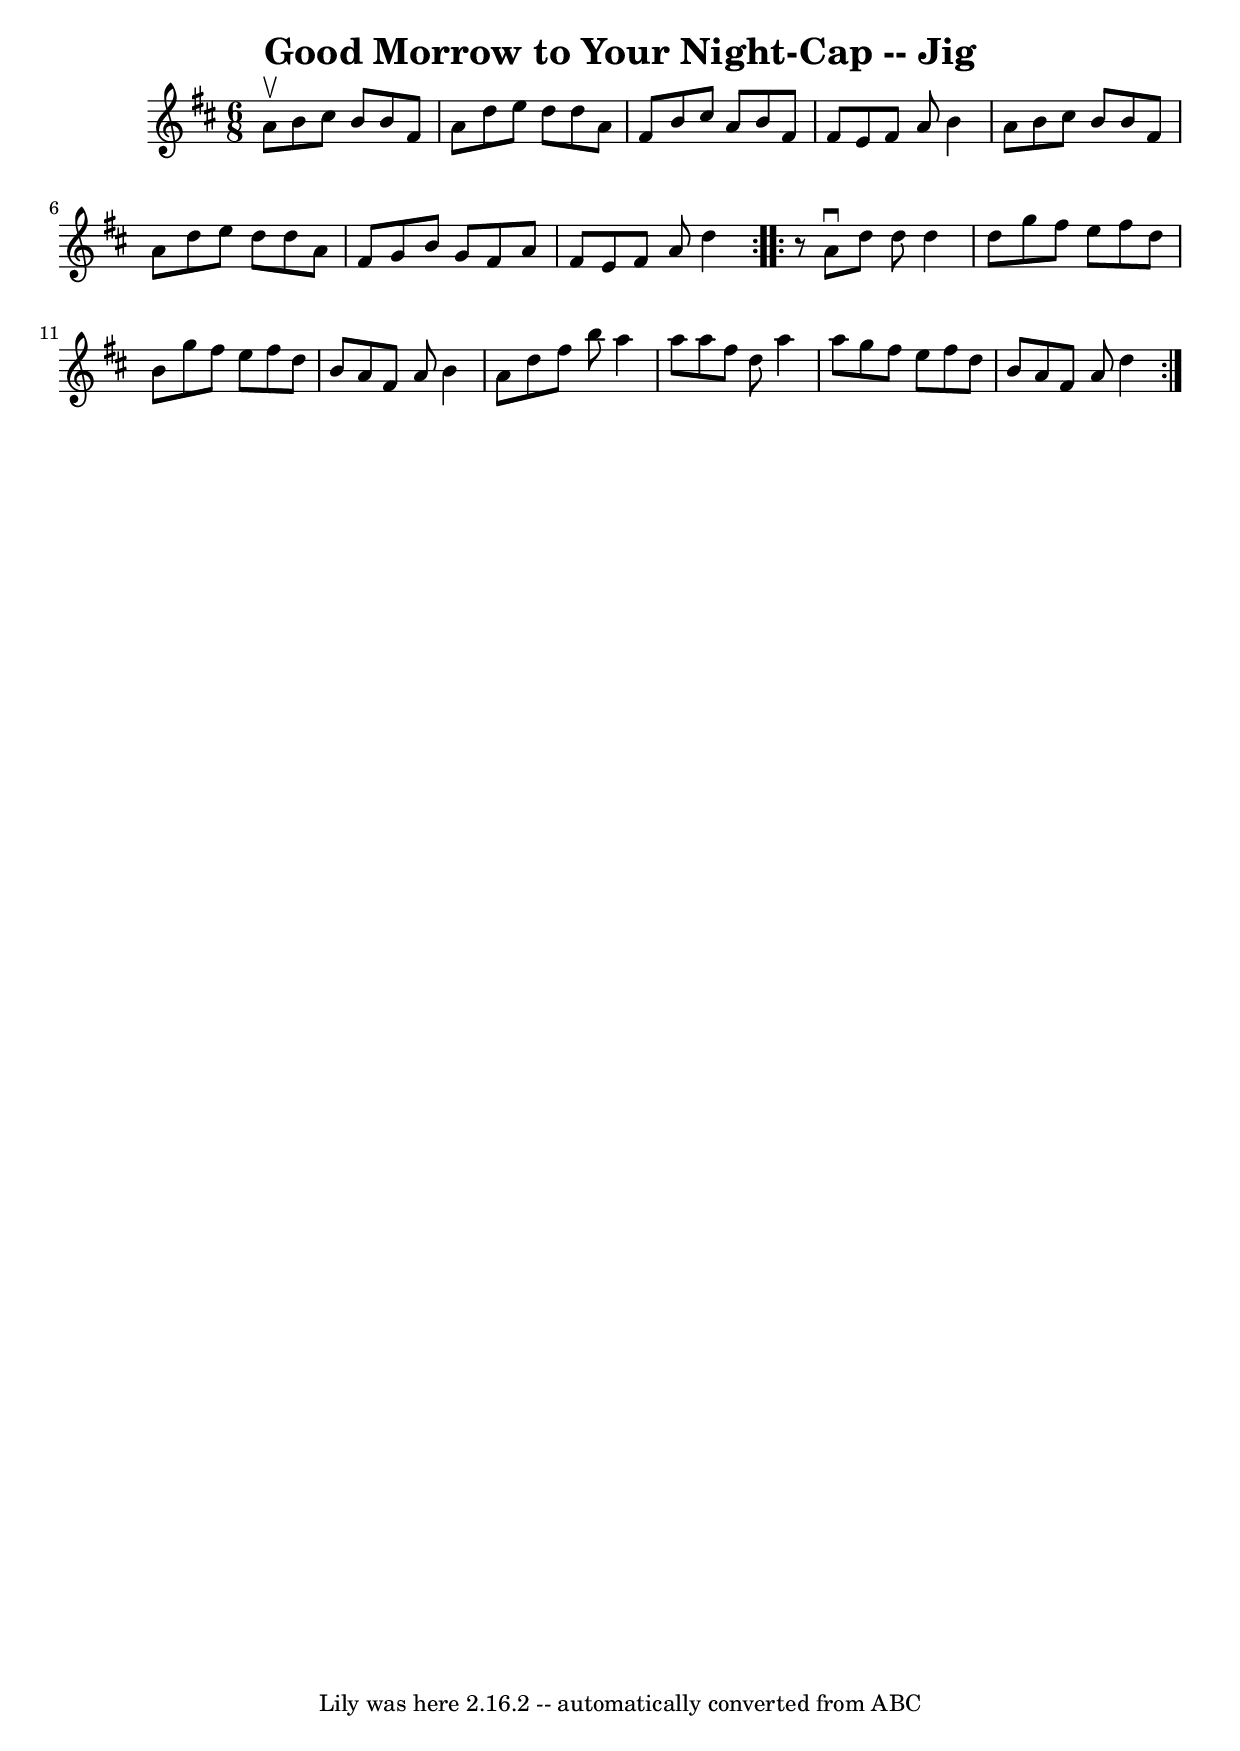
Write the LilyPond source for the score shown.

\version "2.7.40"
\include "Mammoth.ily"
\header {
	%% book = "Ryan's Mammoth Collection"
	crossRefNumber = "1"
	footnotes = "\\\\91 475"
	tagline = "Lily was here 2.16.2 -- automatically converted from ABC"
	title = "Good Morrow to Your Night-Cap -- Jig"
}
voicedefault =  {
\set Score.defaultBarType = "empty"

\repeat volta 2 {
\time 6/8 \key d \major a'8^\upbow |
 b'8 cis''8 b'8 b'8  
 fis'8 a'8    |
 d''8 e''8 d''8 d''8 a'8 fis'8    
|
 b'8 cis''8 a'8 b'8 fis'8 fis'8    |
 e'8    
fis'8 a'8 b'4 a'8    |
 b'8 cis''8 b'8 b'8 fis'8 
 a'8    |
 d''8 e''8 d''8 d''8 a'8 fis'8    |
   
g'8 b'8 g'8 fis'8 a'8 fis'8    |
 e'8 fis'8 a'8    
d''4  }     \repeat volta 2 {   r8 |
 a'8^\downbow d''8 d''8    
d''4 d''8    |
 g''8 fis''8 e''8 fis''8 d''8 b'8    
|
 g''8 fis''8 e''8 fis''8 d''8 b'8    |
 a'8    
fis'8 a'8 b'4 a'8    |
 d''8 fis''8 b''8 a''4    
a''8    |
 a''8 fis''8 d''8 a''4 a''8    |
 g''8    
fis''8 e''8 fis''8 d''8 b'8    |
 a'8 fis'8 a'8    
d''4  }   
}

\score{
    <<

	\context Staff="default"
	{
	    \voicedefault 
	}

    >>
	\layout {
	}
	\midi {}
}
